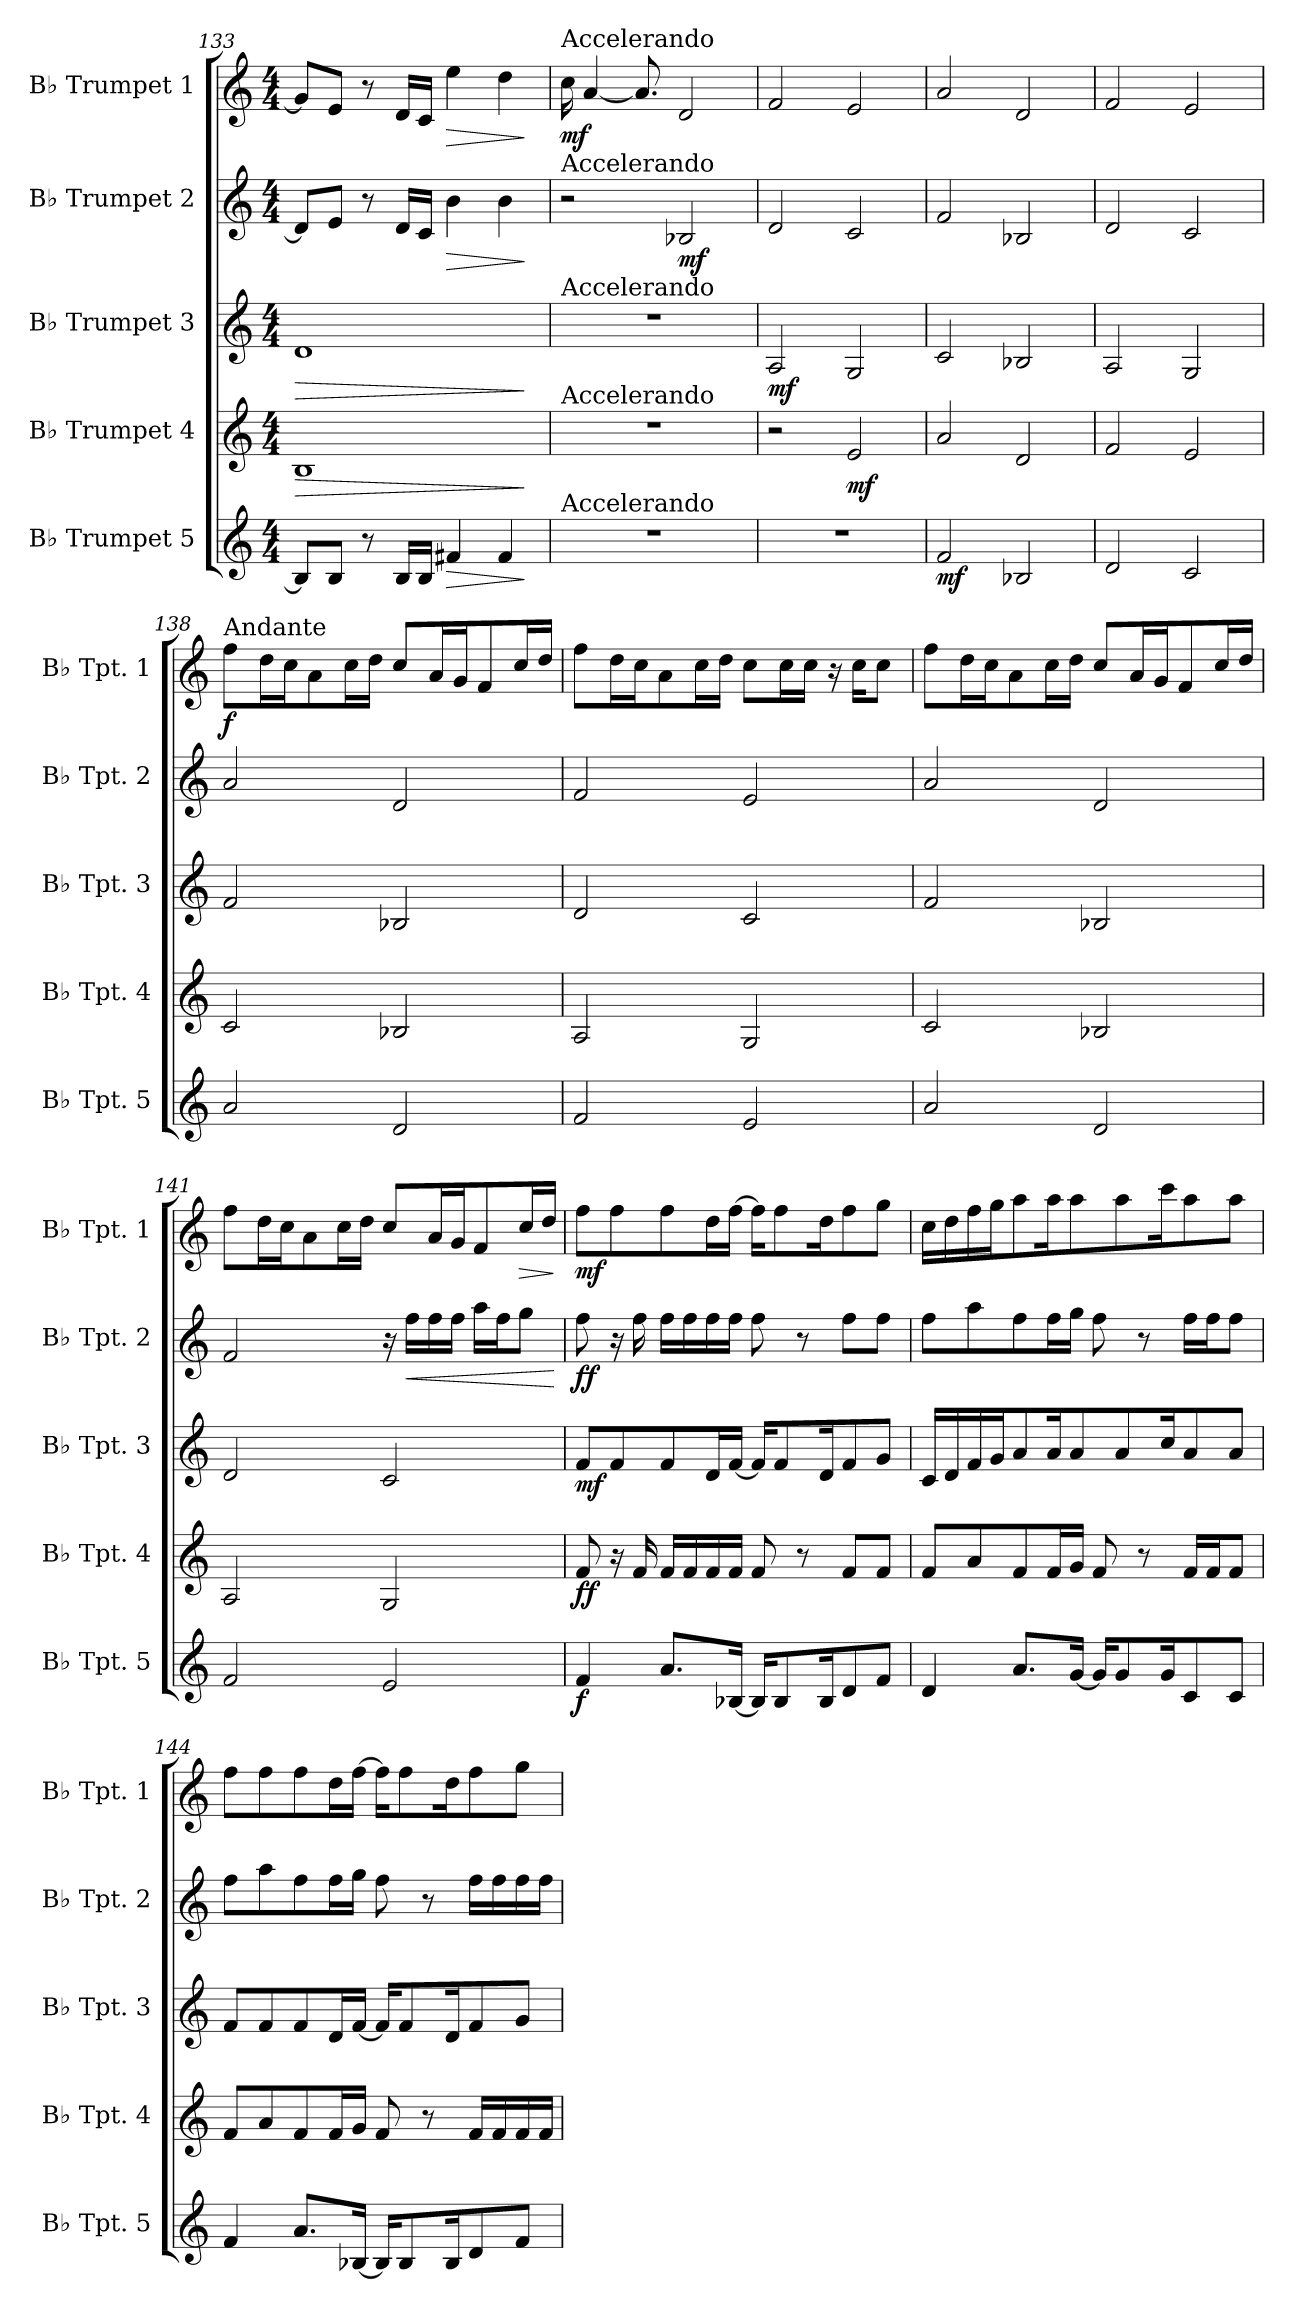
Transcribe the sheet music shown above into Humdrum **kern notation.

**kern	**dynam	**kern	**dynam	**kern	**dynam	**kern	**dynam	**kern	**dynam
*part5	*part5	*part4	*part4	*part3	*part3	*part2	*part2	*part1	*part1
*staff5	*staff5	*staff4	*staff4	*staff3	*staff3	*staff2	*staff2	*staff1	*staff1
*I"B♭ Trumpet 5	*	*I"B♭ Trumpet 4	*	*I"B♭ Trumpet 3	*	*I"B♭ Trumpet 2	*	*I"B♭ Trumpet 1	*
*I'B♭ Tpt. 5	*	*I'B♭ Tpt. 4	*	*I'B♭ Tpt. 3	*	*I'B♭ Tpt. 2	*	*I'B♭ Tpt. 1	*
*clefG2	*	*clefG2	*	*clefG2	*	*clefG2	*	*clefG2	*
*ITrd1c2	*	*ITrd1c2	*	*ITrd1c2	*	*ITrd1c2	*	*ITrd1c2	*
*k[b-e-]	*	*k[b-e-]	*	*k[b-e-]	*	*k[b-e-]	*	*k[b-e-]	*
*B-:	*	*B-:	*	*B-:	*	*B-:	*	*B-:	*
*M4/4	*	*M4/4	*	*M4/4	*	*M4/4	*	*M4/4	*
=133	=133	=133	=133	=133	=133	=133	=133	=133	=133
!	!	!	!LO:HP:b	!	!LO:HP:b	!	!	!	!
8A/L]	.	1A	>	1c	>	8c/L]	.	8f/L]	.
8A/J	.	.	.	.	.	8d/J	.	8d/J	.
8r	.	.	.	.	.	8r	.	8r	.
16A/LL	.	.	.	.	.	16c/LL	.	16c/LL	.
16A/JJ	.	.	.	.	.	16B-/JJ	.	16B-/JJ	.
!	!LO:HP:b	!	!	!	!	!	!LO:HP:b	!	!LO:HP:b
4en/	>	.	.	.	.	4a\	>	4dd\	>
4e/	.	.	.	.	.	4a\	.	4cc\	.
.	]	.	]	.	]	.	]	.	]
!!LO:PB:g=z
=134	=134	=134	=134	=134	=134	=134	=134	=134	=134
!	!	!	!	!	!	!	!	!LO:TX:a:t=Accelerando	!
!	!	!	!	!	!	!LO:TX:a:t=Accelerando	!	!	!
!	!	!	!	!LO:TX:a:t=Accelerando	!	!	!	!	!
!	!	!LO:TX:a:t=Accelerando	!	!	!	!	!	!	!
!LO:TX:a:t=Accelerando	!	!	!	!	!	!	!	!	!
!	!	!	!	!	!	!	!	!	!LO:DY:b
1r	.	1r	.	1r	.	2r	.	16b-\	mf
.	.	.	.	.	.	.	.	[4g/	.
.	.	.	.	.	.	.	.	8.g/]	.
!	!	!	!	!	!	!	!LO:DY:b	!	!
.	.	.	.	.	.	2A-X/	mf	2c/	.
=135	=135	=135	=135	=135	=135	=135	=135	=135	=135
!	!	!	!	!	!LO:DY:b	!	!	!	!
1r	.	2r	.	2G/	mf	2c/	.	2e-/	.
!	!	!	!LO:DY:b	!	!	!	!	!	!
.	.	2d/	mf	2F/	.	2B-/	.	2d/	.
=136	=136	=136	=136	=136	=136	=136	=136	=136	=136
!	!LO:DY:b	!	!	!	!	!	!	!	!
2e-/	mf	2g/	.	2B-/	.	2e-/	.	2g/	.
2A-X/	.	2c/	.	2A-X/	.	2A-X/	.	2c/	.
=137	=137	=137	=137	=137	=137	=137	=137	=137	=137
2c/	.	2e-/	.	2G/	.	2c/	.	2e-/	.
2B-/	.	2d/	.	2F/	.	2B-/	.	2d/	.
=138	=138	=138	=138	=138	=138	=138	=138	=138	=138
!	!	!	!	!	!	!	!	!LO:TX:a:t=Andante	!
!	!	!	!	!	!	!	!	!	!LO:DY:b
2g/	.	2B-/	.	2e-/	.	2g/	.	8ee-\L	f
.	.	.	.	.	.	.	.	16cc\L	.
.	.	.	.	.	.	.	.	16b-\J	.
.	.	.	.	.	.	.	.	8g\	.
.	.	.	.	.	.	.	.	16b-\L	.
.	.	.	.	.	.	.	.	16cc\JJ	.
2c/	.	2A-X/	.	2A-X/	.	2c/	.	8b-/L	.
.	.	.	.	.	.	.	.	16g/L	.
.	.	.	.	.	.	.	.	16f/J	.
.	.	.	.	.	.	.	.	8e-/	.
.	.	.	.	.	.	.	.	16b-/L	.
.	.	.	.	.	.	.	.	16cc/JJ	.
!!LO:PB:g=z
=139	=139	=139	=139	=139	=139	=139	=139	=139	=139
2e-/	.	2G/	.	2c/	.	2e-/	.	8ee-\L	.
.	.	.	.	.	.	.	.	16cc\L	.
.	.	.	.	.	.	.	.	16b-\J	.
.	.	.	.	.	.	.	.	8g\	.
.	.	.	.	.	.	.	.	16b-\L	.
.	.	.	.	.	.	.	.	16cc\JJ	.
2d/	.	2F/	.	2B-/	.	2d/	.	8b-\L	.
.	.	.	.	.	.	.	.	16b-\L	.
.	.	.	.	.	.	.	.	16b-\JJ	.
.	.	.	.	.	.	.	.	16r	.
.	.	.	.	.	.	.	.	16b-\KL	.
.	.	.	.	.	.	.	.	8b-\J	.
=140	=140	=140	=140	=140	=140	=140	=140	=140	=140
2g/	.	2B-/	.	2e-/	.	2g/	.	8ee-\L	.
.	.	.	.	.	.	.	.	16cc\L	.
.	.	.	.	.	.	.	.	16b-\J	.
.	.	.	.	.	.	.	.	8g\	.
.	.	.	.	.	.	.	.	16b-\L	.
.	.	.	.	.	.	.	.	16cc\JJ	.
2c/	.	2A-X/	.	2A-X/	.	2c/	.	8b-/L	.
.	.	.	.	.	.	.	.	16g/L	.
.	.	.	.	.	.	.	.	16f/J	.
.	.	.	.	.	.	.	.	8e-/	.
.	.	.	.	.	.	.	.	16b-/L	.
.	.	.	.	.	.	.	.	16cc/JJ	.
=141	=141	=141	=141	=141	=141	=141	=141	=141	=141
2e-/	.	2G/	.	2c/	.	2e-/	.	8ee-\L	.
.	.	.	.	.	.	.	.	16cc\L	.
.	.	.	.	.	.	.	.	16b-\J	.
.	.	.	.	.	.	.	.	8g\	.
.	.	.	.	.	.	.	.	16b-\L	.
.	.	.	.	.	.	.	.	16cc\JJ	.
2d/	.	2F/	.	2B-/	.	16r	.	8b-/L	.
!	!	!	!	!	!	!	!LO:HP:b	!	!
.	.	.	.	.	.	16ee-\LL	<	.	.
.	.	.	.	.	.	16ee-\	.	16g/L	.
.	.	.	.	.	.	16ee-\JJ	.	16f/J	.
.	.	.	.	.	.	16gg\LL	.	8e-/	.
.	.	.	.	.	.	16ee-\J	.	.	.
!	!	!	!	!	!	!	!	!	!LO:HP:b
.	.	.	.	.	.	8ff\J	.	16b-/L	>
.	.	.	.	.	.	.	.	16cc/JJ	.
.	.	.	.	.	.	.	[	.	]
!!LO:PB:g=z
=142	=142	=142	=142	=142	=142	=142	=142	=142	=142
!	!LO:DY:b	!	!LO:DY:b	!	!LO:DY:b	!	!LO:DY:b	!	!LO:DY:b
4e-/	f	8e-/	ff	8e-/L	mf	8ee-\	ff	8ee-\L	mf
.	.	16r	.	8e-/	.	16r	.	8ee-\	.
.	.	16e-/	.	.	.	16ee-\	.	.	.
8.g/L	.	16e-/LL	.	8e-/	.	16ee-\LL	.	8ee-\	.
.	.	16e-/	.	.	.	16ee-\	.	.	.
.	.	16e-/	.	16c/L	.	16ee-\	.	16cc\L	.
[16A-X/Jk	.	16e-/JJ	.	[16e-/JJ	.	16ee-\JJ	.	[16ee-\JJ	.
16A-/KL]	.	8e-/	.	16e-/KL]	.	8ee-\	.	16ee-\KL]	.
8A-/	.	.	.	8e-/	.	.	.	8ee-\	.
.	.	8r	.	.	.	8r	.	.	.
16A-/K	.	.	.	16c/K	.	.	.	16cc\K	.
8c/	.	8e-/L	.	8e-/	.	8ee-\L	.	8ee-\	.
8e-/J	.	8e-/J	.	8f/J	.	8ee-\J	.	8ff\J	.
!!LO:PB:g=z
=143	=143	=143	=143	=143	=143	=143	=143	=143	=143
4c/	.	8e-/L	.	16B-/LL	.	8ee-\L	.	16b-\LL	.
.	.	.	.	16c/	.	.	.	16cc\	.
.	.	8g/	.	16e-/	.	8gg\	.	16ee-\	.
.	.	.	.	16f/J	.	.	.	16ff\J	.
8.g/L	.	8e-/	.	8g/	.	8ee-\	.	8gg\	.
.	.	16e-/L	.	16g/K	.	16ee-\L	.	16gg\K	.
[16f/Jk	.	16f/JJ	.	8g/	.	16ff\JJ	.	8gg\	.
16f/KL]	.	8e-/	.	.	.	8ee-\	.	.	.
8f/	.	.	.	8g/	.	.	.	8gg\	.
.	.	8r	.	.	.	8r	.	.	.
16f/K	.	.	.	16b-/K	.	.	.	16bb-\K	.
8B-/	.	16e-/LL	.	8g/	.	16ee-\LL	.	8gg\	.
.	.	16e-/J	.	.	.	16ee-\J	.	.	.
8B-/J	.	8e-/J	.	8g/J	.	8ee-\J	.	8gg\J	.
=144	=144	=144	=144	=144	=144	=144	=144	=144	=144
4e-/	.	8e-/L	.	8e-/L	.	8ee-\L	.	8ee-\L	.
.	.	8g/	.	8e-/	.	8gg\	.	8ee-\	.
8.g/L	.	8e-/	.	8e-/	.	8ee-\	.	8ee-\	.
.	.	16e-/L	.	16c/L	.	16ee-\L	.	16cc\L	.
[16A-X/Jk	.	16f/JJ	.	[16e-/JJ	.	16ff\JJ	.	[16ee-\JJ	.
16A-/KL]	.	8e-/	.	16e-/KL]	.	8ee-\	.	16ee-\KL]	.
8A-/	.	.	.	8e-/	.	.	.	8ee-\	.
.	.	8r	.	.	.	8r	.	.	.
16A-/K	.	.	.	16c/K	.	.	.	16cc\K	.
8c/	.	16e-/LL	.	8e-/	.	16ee-\LL	.	8ee-\	.
.	.	16e-/	.	.	.	16ee-\	.	.	.
8e-/J	.	16e-/	.	8f/J	.	16ee-\	.	8ff\J	.
.	.	16e-/JJ	.	.	.	16ee-\JJ	.	.	.
=	=	=	=	=	=	=	=	=	=
*-	*-	*-	*-	*-	*-	*-	*-	*-	*-
